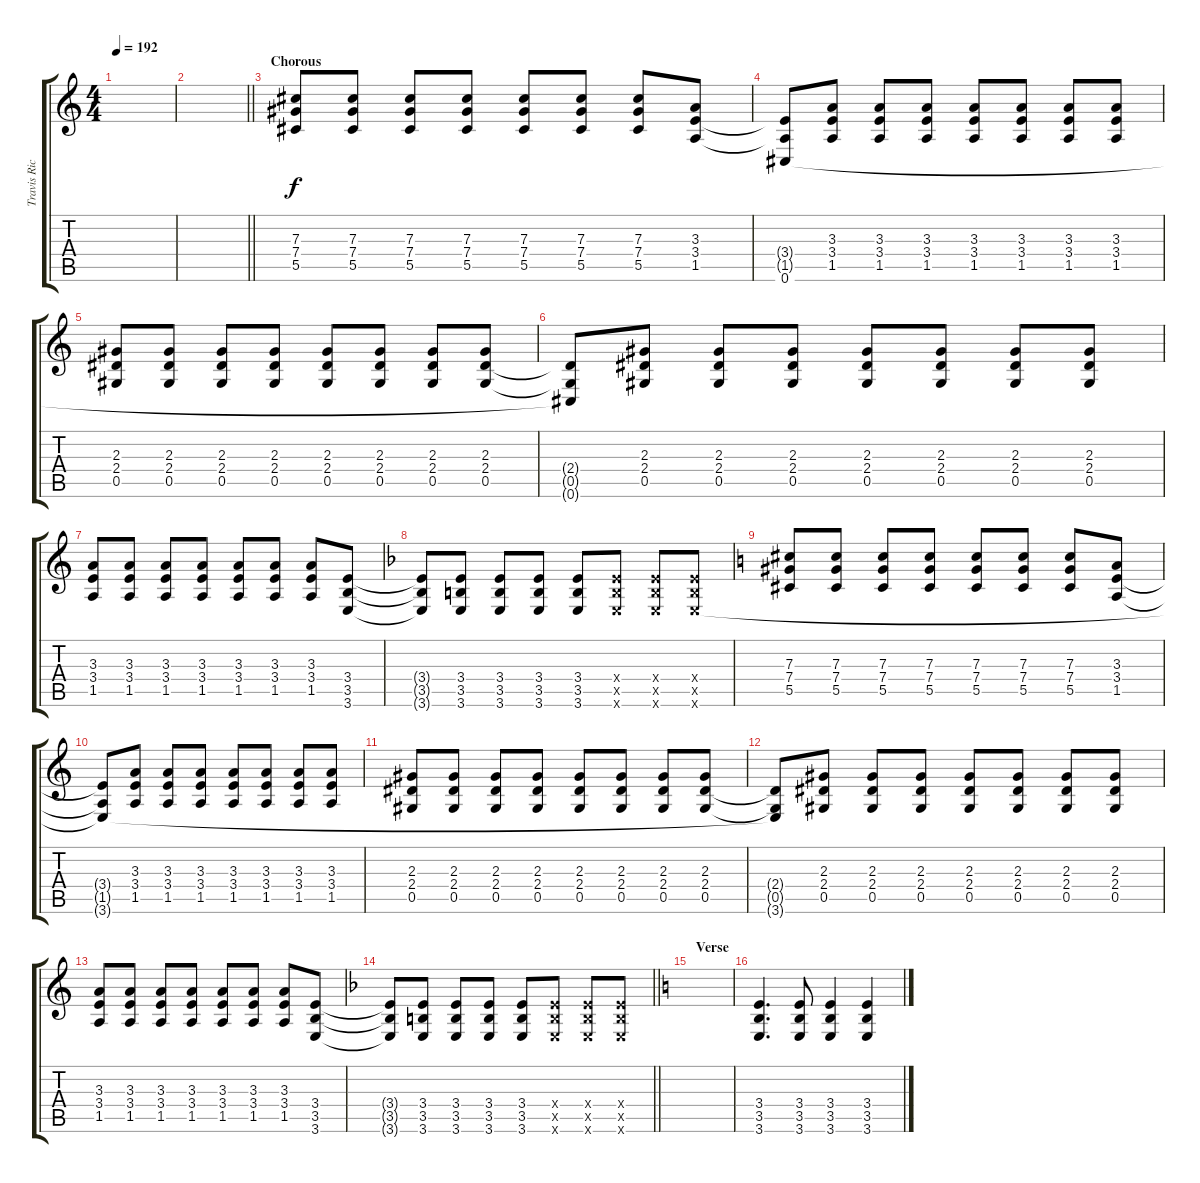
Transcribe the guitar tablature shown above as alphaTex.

\track ("Travis Richter" "Travis Ric") {instrument distortionguitar}
\staff {score tabs}
\tuning (Eb4 Bb3 Gb3 Db3 Ab2 Db2) {hide}
\ts (4 4)
\tempo 192
\clef g2
\ks c
|
\barLineRight lightlight
|
\section ("" " Chorous")
(7.3 7.4 5.5).8 (7.3 7.4 5.5).8 (7.3 7.4 5.5).8 (7.3 7.4 5.5).8 (7.3 7.4 5.5).8 (7.3 7.4 5.5).8 (7.3 7.4 5.5).8 (3.3 3.4 1.5).8 |
(3.4{t} 1.5{t} 0.6).8 (3.3 3.4 1.5).8 (3.3 3.4 1.5).8 (3.3 3.4 1.5).8 (3.3 3.4 1.5).8 (3.3 3.4 1.5).8 (3.3 3.4 1.5).8 (3.3 3.4 1.5).8 |
(2.3 2.4 0.5).8 (2.3 2.4 0.5).8 (2.3 2.4 0.5).8 (2.3 2.4 0.5).8 (2.3 2.4 0.5).8 (2.3 2.4 0.5).8 (2.3 2.4 0.5).8 (2.3 2.4 0.5).8 |
(2.4{t} 0.5{t} 0.6{t}).8 (2.3 2.4 0.5).8 (2.3 2.4 0.5).8 (2.3 2.4 0.5).8 (2.3 2.4 0.5).8 (2.3 2.4 0.5).8 (2.3 2.4 0.5).8 (2.3 2.4 0.5).8 |
(3.3 3.4 1.5).8 (3.3 3.4 1.5).8 (3.3 3.4 1.5).8 (3.3 3.4 1.5).8 (3.3 3.4 1.5).8 (3.3 3.4 1.5).8 (3.3 3.4 1.5).8 (3.4 3.5 3.6).8 |
\ks dminor
(3.4{t} 3.5{t} 3.6{t}).8 (3.4 3.5 3.6).8 (3.4 3.5 3.6).8 (3.4 3.5 3.6).8 (3.4 3.5 3.6).8 (3.4{x} 3.5{x} 3.6{x}).8 (3.4{x} 3.5{x} 3.6{x}).8 (3.4{x} 3.5{x} 3.6{x}).8 |
\ks c
(7.3 7.4 5.5).8 (7.3 7.4 5.5).8 (7.3 7.4 5.5).8 (7.3 7.4 5.5).8 (7.3 7.4 5.5).8 (7.3 7.4 5.5).8 (7.3 7.4 5.5).8 (3.3 3.4 1.5).8 |
(3.4{t} 1.5{t} 3.6{t}).8 (3.3 3.4 1.5).8 (3.3 3.4 1.5).8 (3.3 3.4 1.5).8 (3.3 3.4 1.5).8 (3.3 3.4 1.5).8 (3.3 3.4 1.5).8 (3.3 3.4 1.5).8 |
(2.3 2.4 0.5).8 (2.3 2.4 0.5).8 (2.3 2.4 0.5).8 (2.3 2.4 0.5).8 (2.3 2.4 0.5).8 (2.3 2.4 0.5).8 (2.3 2.4 0.5).8 (2.3 2.4 0.5).8 |
(2.4{t} 0.5{t} 3.6{t}).8 (2.3 2.4 0.5).8 (2.3 2.4 0.5).8 (2.3 2.4 0.5).8 (2.3 2.4 0.5).8 (2.3 2.4 0.5).8 (2.3 2.4 0.5).8 (2.3 2.4 0.5).8 |
(3.3 3.4 1.5).8 (3.3 3.4 1.5).8 (3.3 3.4 1.5).8 (3.3 3.4 1.5).8 (3.3 3.4 1.5).8 (3.3 3.4 1.5).8 (3.3 3.4 1.5).8 (3.4 3.5 3.6).8 |
\barLineRight lightlight
\ks dminor
(3.4{t} 3.5{t} 3.6{t}).8 (3.4 3.5 3.6).8 (3.4 3.5 3.6).8 (3.4 3.5 3.6).8 (3.4 3.5 3.6).8 (3.4{x} 3.5{x} 3.6{x}).8 (3.4{x} 3.5{x} 3.6{x}).8 (3.4{x} 3.5{x} 3.6{x}).8 |
\section ("" " Verse")
\ks c
|
(3.4 3.5 3.6).4{d} (3.4 3.5 3.6).8 (3.4 3.5 3.6).4 (3.4 3.5 3.6).4
